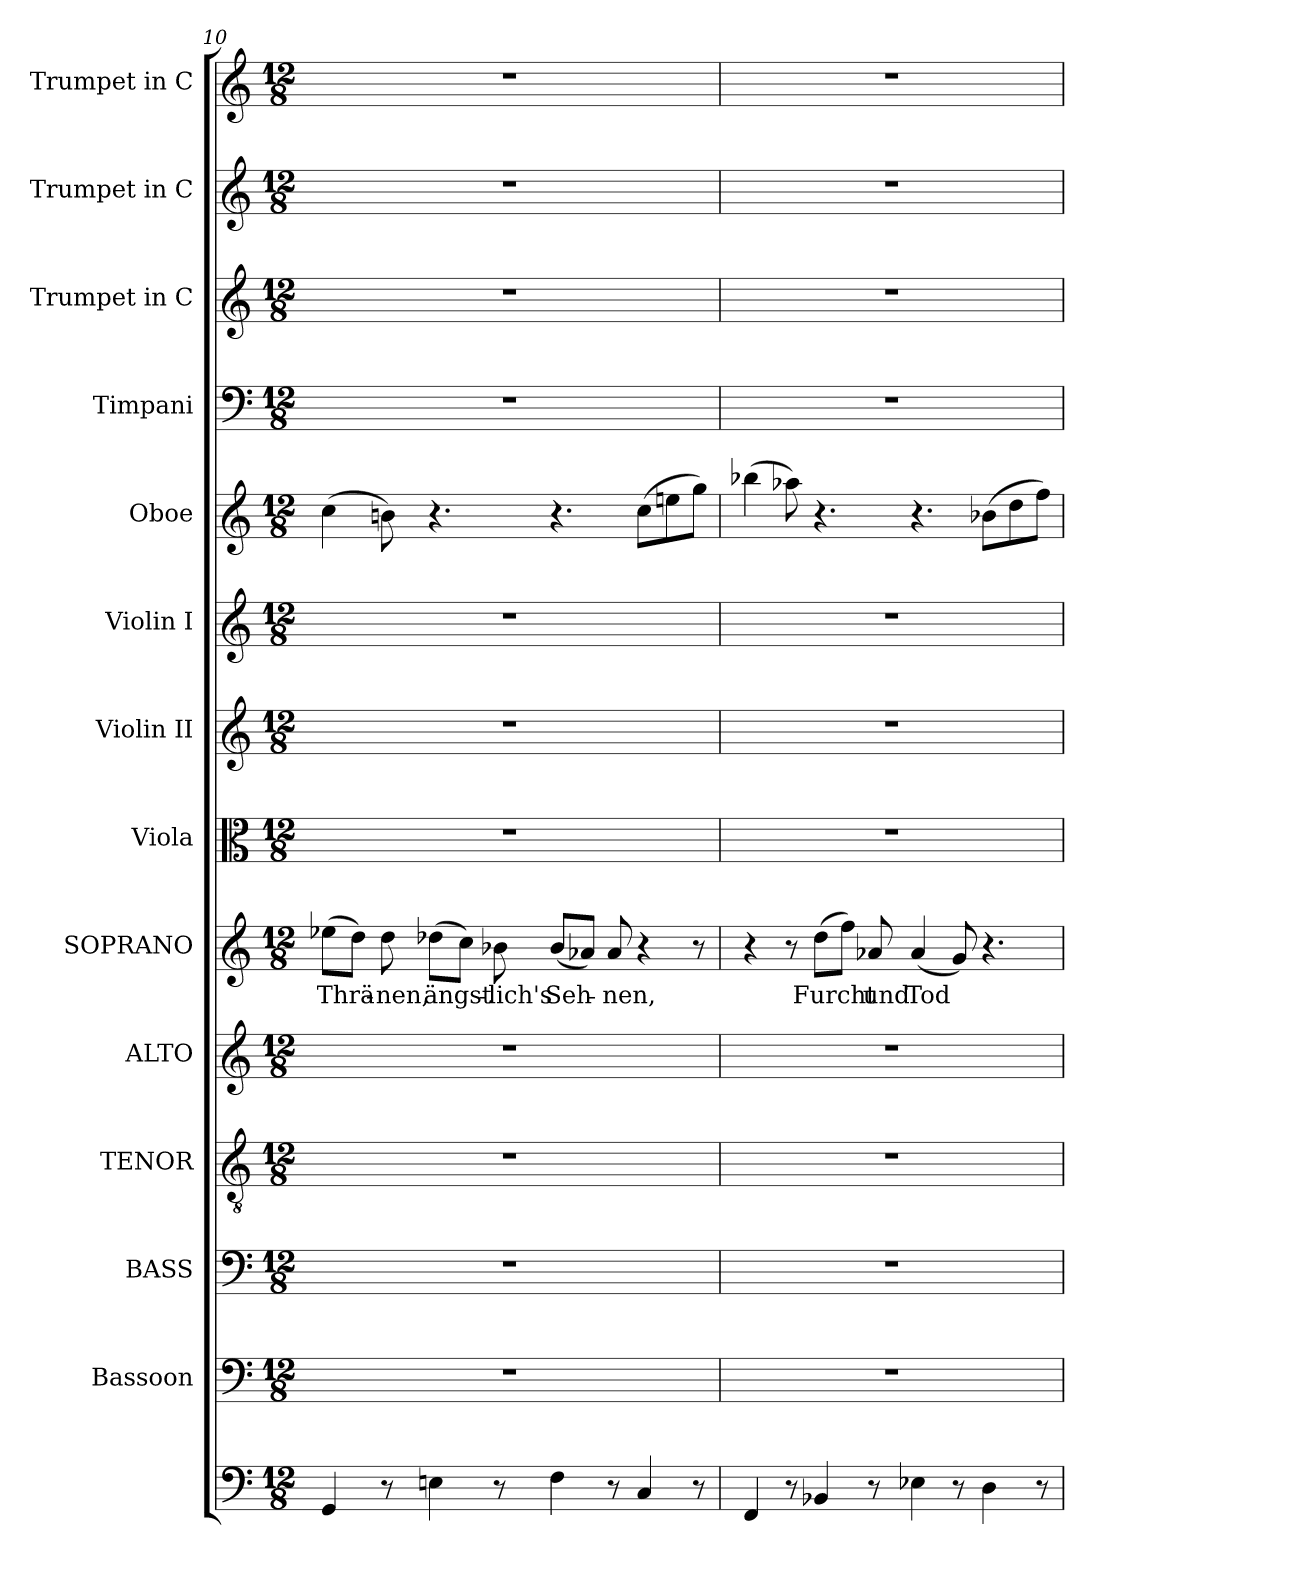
**kern	**kern	**kern	**kern	**kern	**kern	**text	**kern	**kern	**kern	**kern	**kern	**kern	**kern	**kern
*part14	*part13	*part12	*part11	*part10	*part9	*part9	*part8	*part7	*part6	*part5	*part4	*part3	*part2	*part1
*staff14	*staff13	*staff12	*staff11	*staff10	*staff9	*staff9	*staff8	*staff7	*staff6	*staff5	*staff4	*staff3	*staff2	*staff1
*	*I"Bassoon	*I"BASS	*I"TENOR	*I"ALTO	*I"SOPRANO	*	*I"Viola	*I"Violin II	*I"Violin I	*I"Oboe	*I"Timpani	*I"Trumpet in C	*I"Trumpet in C	*I"Trumpet in C
*	*	*	*	*I'Alto	*I'Soprano	*	*I'Viola	*I'Violin II	*I'Violin I	*I'Oboe	*I'Timp.	*	*	*
!!LO:LB:g=z
*clefF4	*clefF4	*clefF4	*clefGv2	*clefG2	*clefG2	*	*clefC3	*clefG2	*clefG2	*clefG2	*clefF4	*clefG2	*clefG2	*clefG2
*	*	*	*ITrd7c12	*	*	*	*	*	*	*	*	*	*	*
*k[]	*k[]	*k[]	*k[]	*k[]	*k[]	*	*k[]	*k[]	*k[]	*k[]	*k[]	*k[]	*k[]	*k[]
*C:	*C:	*C:	*C:	*C:	*C:	*	*C:	*C:	*C:	*C:	*C:	*C:	*C:	*C:
*M12/8	*M12/8	*M12/8	*M12/8	*M12/8	*M12/8	*	*M12/8	*M12/8	*M12/8	*M12/8	*M12/8	*M12/8	*M12/8	*M12/8
=10	=10	=10	=10	=10	=10	=10	=10	=10	=10	=10	=10	=10	=10	=10
!	!LO:N:vis=1	!LO:N:vis=1	!LO:N:vis=1	!LO:N:vis=1	!	!	!	!	!	!	!	!	!	!
!	!	!	!	!	!	!LO:LY:b:color=#000000	!LO:N:vis=1	!LO:N:vis=1	!LO:N:vis=1	!	!LO:N:vis=1	!LO:N:vis=1	!LO:N:vis=1	!LO:N:vis=1
4GGi/	1.r	1.r	1.r	1.r	(8ee-i\L	Thrä-	1.r	1.r	1.r	(4cci\	1.r	1.r	1.r	1.r
.	.	.	.	.	8ddi\J)	.	.	.	.	.	.	.	.	.
!	!	!	!	!	!	!LO:LY:b:color=#000000	!	!	!	!	!	!	!	!
8r	.	.	.	.	8ddi\	-nen,	.	.	.	8bni\)	.	.	.	.
!	!	!	!	!	!	!LO:LY:b:color=#000000	!	!	!	!	!	!	!	!
4Eni\	.	.	.	.	(8dd-Xi\L	ängst-	.	.	.	4.r	.	.	.	.
.	.	.	.	.	8cci\J)	.	.	.	.	.	.	.	.	.
!	!	!	!	!	!	!LO:LY:b:color=#000000	!	!	!	!	!	!	!	!
8r	.	.	.	.	8b-i\	-lich's	.	.	.	.	.	.	.	.
!	!	!	!	!	!	!LO:LY:b:color=#000000	!	!	!	!	!	!	!	!
4Fi\	.	.	.	.	(8b-i/L	Seh-	.	.	.	4.r	.	.	.	.
.	.	.	.	.	8a-Xi/J)	.	.	.	.	.	.	.	.	.
!	!	!	!	!	!	!LO:LY:b:color=#000000	!	!	!	!	!	!	!	!
8r	.	.	.	.	8a-i/	-nen,	.	.	.	.	.	.	.	.
4Ci/	.	.	.	.	4r	.	.	.	.	(8cci\L	.	.	.	.
.	.	.	.	.	.	.	.	.	.	8eeni\	.	.	.	.
8r	.	.	.	.	8r	.	.	.	.	8ggi\J)	.	.	.	.
=11	=11	=11	=11	=11	=11	=11	=11	=11	=11	=11	=11	=11	=11	=11
!	!LO:N:vis=1	!LO:N:vis=1	!LO:N:vis=1	!LO:N:vis=1	!	!	!LO:N:vis=1	!LO:N:vis=1	!LO:N:vis=1	!	!LO:N:vis=1	!LO:N:vis=1	!LO:N:vis=1	!LO:N:vis=1
4FFi/	1.r	1.r	1.r	1.r	4r	.	1.r	1.r	1.r	(4bb-i\	1.r	1.r	1.r	1.r
8r	.	.	.	.	8r	.	.	.	.	8aa-Xi\)	.	.	.	.
!	!	!	!	!	!	!LO:LY:b:color=#000000	!	!	!	!	!	!	!	!
4BB-i/	.	.	.	.	(8ddi\L	Furcht	.	.	.	4.r	.	.	.	.
.	.	.	.	.	8ffi\J)	.	.	.	.	.	.	.	.	.
!	!	!	!	!	!	!LO:LY:b:color=#000000	!	!	!	!	!	!	!	!
8r	.	.	.	.	8a-Xi/	und	.	.	.	.	.	.	.	.
!	!	!	!	!	!	!LO:LY:b:color=#000000	!	!	!	!	!	!	!	!
4E-i\	.	.	.	.	(4a-i/	Tod	.	.	.	4.r	.	.	.	.
8r	.	.	.	.	8gi/)	.	.	.	.	.	.	.	.	.
4Di\	.	.	.	.	4.r	.	.	.	.	(8b-i\L	.	.	.	.
.	.	.	.	.	.	.	.	.	.	8ddi\	.	.	.	.
8r	.	.	.	.	.	.	.	.	.	8ffi\J)	.	.	.	.
=	=	=	=	=	=	=	=	=	=	=	=	=	=	=
*-	*-	*-	*-	*-	*-	*-	*-	*-	*-	*-	*-	*-	*-	*-
